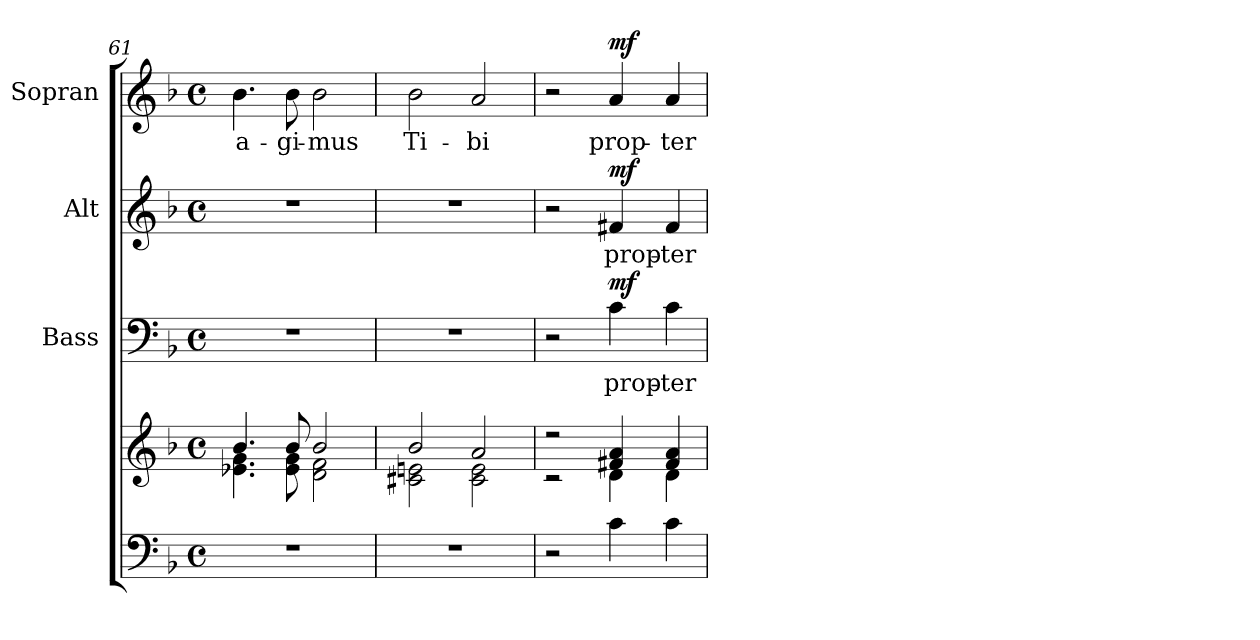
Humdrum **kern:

**kern	**kern	**kern	**text	**dynam	**kern	**text	**dynam	**kern	**text	**dynam
*part4	*part4	*part3	*part3	*part3	*part2	*part2	*part2	*part1	*part1	*part1
*staff5	*staff4	*staff3	*staff3	*staff3	*staff2	*staff2	*staff2	*staff1	*staff1	*staff1
*	*	*I"Bass	*	*	*I"Alt	*	*	*I"Sopran	*	*
*	*	*I'B.	*	*	*I'A.	*	*	*I'S.	*	*
*clefF4	*clefG2	*clefF4	*	*	*clefG2	*	*	*clefG2	*	*
*k[b-]	*k[b-]	*k[b-]	*	*	*k[b-]	*	*	*k[b-]	*	*
*F:	*F:	*F:	*	*	*F:	*	*	*F:	*	*
*M4/4	*M4/4	*M4/4	*	*	*M4/4	*	*	*M4/4	*	*
*met(c)	*met(c)	*met(c)	*	*	*met(c)	*	*	*met(c)	*	*
=61	=61	=61	=61	=61	=61	=61	=61	=61	=61	=61
*	*^	*	*	*	*	*	*	*	*	*
!	!	!	!	!	!	!	!	!	!	!LO:LY:b	!
1r	4.b-/	4.e-X\ 4.g\	1r	.	.	1r	.	.	4.b-\	a-	.
!	!	!	!	!	!	!	!	!	!	!LO:LY:b	!
.	8b-/	8e-\ 8g\	.	.	.	.	.	.	8b-\	-gi-	.
!	!	!	!	!	!	!	!	!	!	!LO:LY:b	!
.	2b-/	2d\ 2f\	.	.	.	.	.	.	2b-\	-mus	.
=62	=62	=62	=62	=62	=62	=62	=62	=62	=62	=62	=62
!	!	!	!	!	!	!	!	!	!	!LO:LY:b	!
1r	2b-/	2c#X\ 2en\	1r	.	.	1r	.	.	2b-\	Ti-	.
!	!	!	!	!	!	!	!	!	!	!LO:LY:b	!
.	2a/	2c#\ 2e\	.	.	.	.	.	.	2a/	-bi	.
!!LO:PB:g=z
=63	=63	=63	=63	=63	=63	=63	=63	=63	=63	=63	=63
2r	2r	2r	2r	.	.	2r	.	.	2r	.	.
!	!	!	!	!LO:LY:b	!LO:DY:a	!	!LO:LY:b	!LO:DY:a	!	!LO:LY:b	!LO:DY:a
4c\	4f#X/ 4a/	4d\	4c\	prop-	mf	4f#X/	prop-	mf	4a/	prop-	mf
!	!	!	!	!LO:LY:b	!	!	!LO:LY:b	!	!	!LO:LY:b	!
4c\	4f#/ 4a/	4d\	4c\	-ter	.	4f#/	-ter	.	4a/	-ter	.
*	*v	*v	*	*	*	*	*	*	*	*	*
=	=	=	=	=	=	=	=	=	=	=
*-	*-	*-	*-	*-	*-	*-	*-	*-	*-	*-
